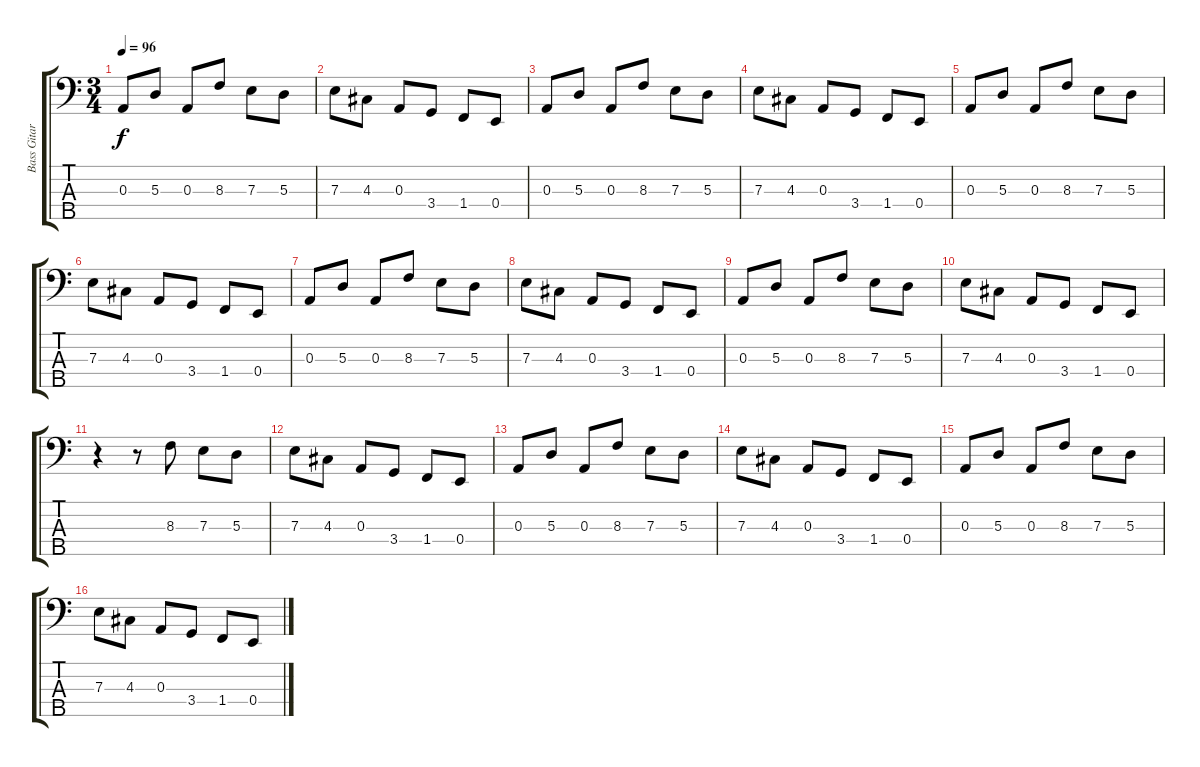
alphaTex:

\track ("Bass Gitar" "Bass Gitar") {instrument electricbassfinger}
\staff {score tabs}
\tuning (G2 D2 A1 E1 B0) {hide}
\ts (3 4)
\tempo 96
\clef f4
\ks c
0.3.8{dy f} 5.3.8 0.3.8 8.3.8 7.3.8 5.3.8 |
7.3.8 4.3.8 0.3.8 3.4.8 1.4.8 0.4.8 |
0.3.8 5.3.8 0.3.8 8.3.8 7.3.8 5.3.8 |
7.3.8 4.3.8 0.3.8 3.4.8 1.4.8 0.4.8 |
0.3.8 5.3.8 0.3.8 8.3.8 7.3.8 5.3.8 |
7.3.8 4.3.8 0.3.8 3.4.8 1.4.8 0.4.8 |
0.3.8 5.3.8 0.3.8 8.3.8 7.3.8 5.3.8 |
7.3.8 4.3.8 0.3.8 3.4.8 1.4.8 0.4.8 |
0.3.8 5.3.8 0.3.8 8.3.8 7.3.8 5.3.8 |
7.3.8 4.3.8 0.3.8 3.4.8 1.4.8 0.4.8 |
r.4 r.8 8.3.8 7.3.8 5.3.8 |
7.3.8 4.3.8 0.3.8 3.4.8 1.4.8 0.4.8 |
0.3.8 5.3.8 0.3.8 8.3.8 7.3.8 5.3.8 |
7.3.8 4.3.8 0.3.8 3.4.8 1.4.8 0.4.8 |
0.3.8 5.3.8 0.3.8 8.3.8 7.3.8 5.3.8 |
7.3.8 4.3.8 0.3.8 3.4.8 1.4.8 0.4.8
